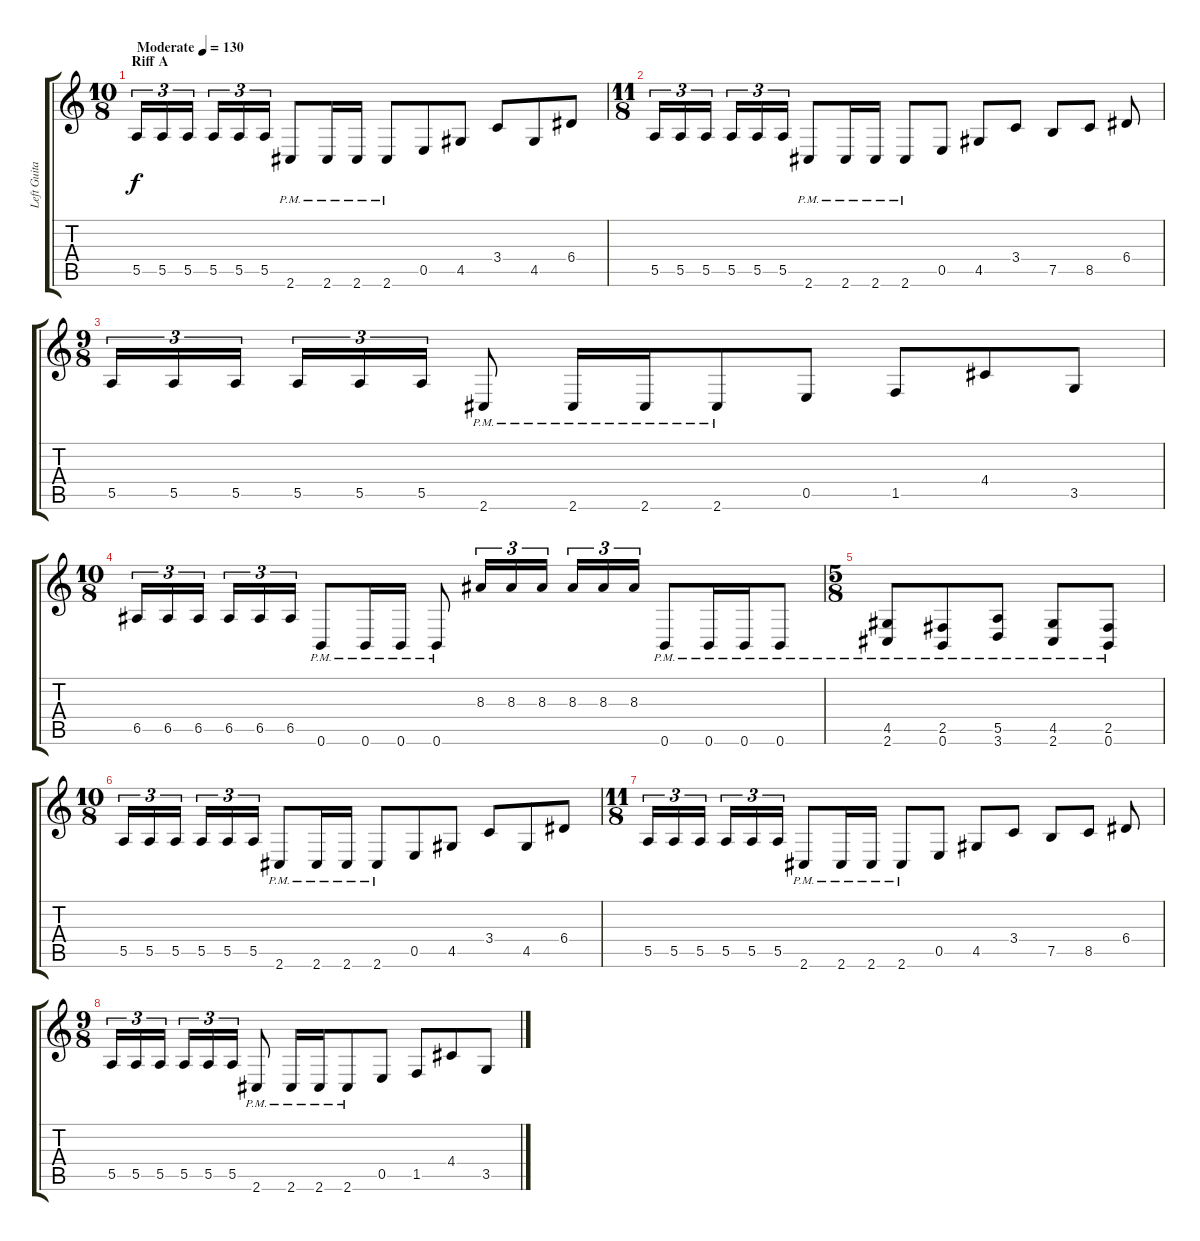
\track ("Left Guitar" "Left Guita") {instrument distortionguitar}
\staff {score tabs}
\tuning (B3 Gb3 D3 A2 E2 B1) {hide}
\ts (10 8)
\section ("" "Riff A")
\tempo (130 "Moderate")
\clef g2
\ks c
5.5.16{tu (3 2) dy f instrument distortionguitar} 5.5.16{tu (3 2)} 5.5.16{tu (3 2)} 5.5.16{tu (3 2)} 5.5.16{tu (3 2)} 5.5.16{tu (3 2)} 2.6{pm}.8 2.6{pm}.16 2.6{pm}.16 2.6{pm}.8 0.5.8 4.5.8 3.4.8 4.5.8 6.4.8 |
\ts (11 8)
5.5.16{tu (3 2)} 5.5.16{tu (3 2)} 5.5.16{tu (3 2)} 5.5.16{tu (3 2)} 5.5.16{tu (3 2)} 5.5.16{tu (3 2)} 2.6{pm}.8 2.6{pm}.16 2.6{pm}.16 2.6{pm}.8 0.5.8 4.5.8 3.4.8 7.5.8 8.5.8 6.4.8 |
\ts (9 8)
5.5.16{tu (3 2)} 5.5.16{tu (3 2)} 5.5.16{tu (3 2) beam splitsecondary} 5.5.16{tu (3 2)} 5.5.16{tu (3 2)} 5.5.16{tu (3 2)} 2.6{pm}.8 2.6{pm}.16 2.6{pm}.16 2.6{pm}.8 0.5.8 1.5.8 4.4.8 3.5.8 |
\ts (10 8)
6.5.16{tu (3 2)} 6.5.16{tu (3 2)} 6.5.16{tu (3 2)} 6.5.16{tu (3 2)} 6.5.16{tu (3 2)} 6.5.16{tu (3 2)} 0.6{pm}.8 0.6{pm}.16 0.6{pm}.16 0.6{pm}.8 8.3.16{tu (3 2)} 8.3.16{tu (3 2)} 8.3.16{tu (3 2)} 8.3.16{tu (3 2)} 8.3.16{tu (3 2)} 8.3.16{tu (3 2)} 0.6{pm}.8 0.6{pm}.16 0.6{pm}.16 0.6{pm}.8 |
\ts (5 8)
(4.5{pm} 2.6{pm}).8 (2.5{pm} 0.6{pm}).8 (5.5{pm} 3.6{pm}).8 (4.5{pm} 2.6{pm}).8 (2.5{pm} 0.6{pm}).8 |
\ts (10 8)
5.5.16{tu (3 2)} 5.5.16{tu (3 2)} 5.5.16{tu (3 2)} 5.5.16{tu (3 2)} 5.5.16{tu (3 2)} 5.5.16{tu (3 2)} 2.6{pm}.8 2.6{pm}.16 2.6{pm}.16 2.6{pm}.8 0.5.8 4.5.8 3.4.8 4.5.8 6.4.8 |
\ts (11 8)
5.5.16{tu (3 2)} 5.5.16{tu (3 2)} 5.5.16{tu (3 2)} 5.5.16{tu (3 2)} 5.5.16{tu (3 2)} 5.5.16{tu (3 2)} 2.6{pm}.8 2.6{pm}.16 2.6{pm}.16 2.6{pm}.8 0.5.8 4.5.8 3.4.8 7.5.8 8.5.8 6.4.8 |
\ts (9 8)
5.5.16{tu (3 2)} 5.5.16{tu (3 2)} 5.5.16{tu (3 2) beam splitsecondary} 5.5.16{tu (3 2)} 5.5.16{tu (3 2)} 5.5.16{tu (3 2)} 2.6{pm}.8 2.6{pm}.16 2.6{pm}.16 2.6{pm}.8 0.5.8 1.5.8 4.4.8 3.5.8
